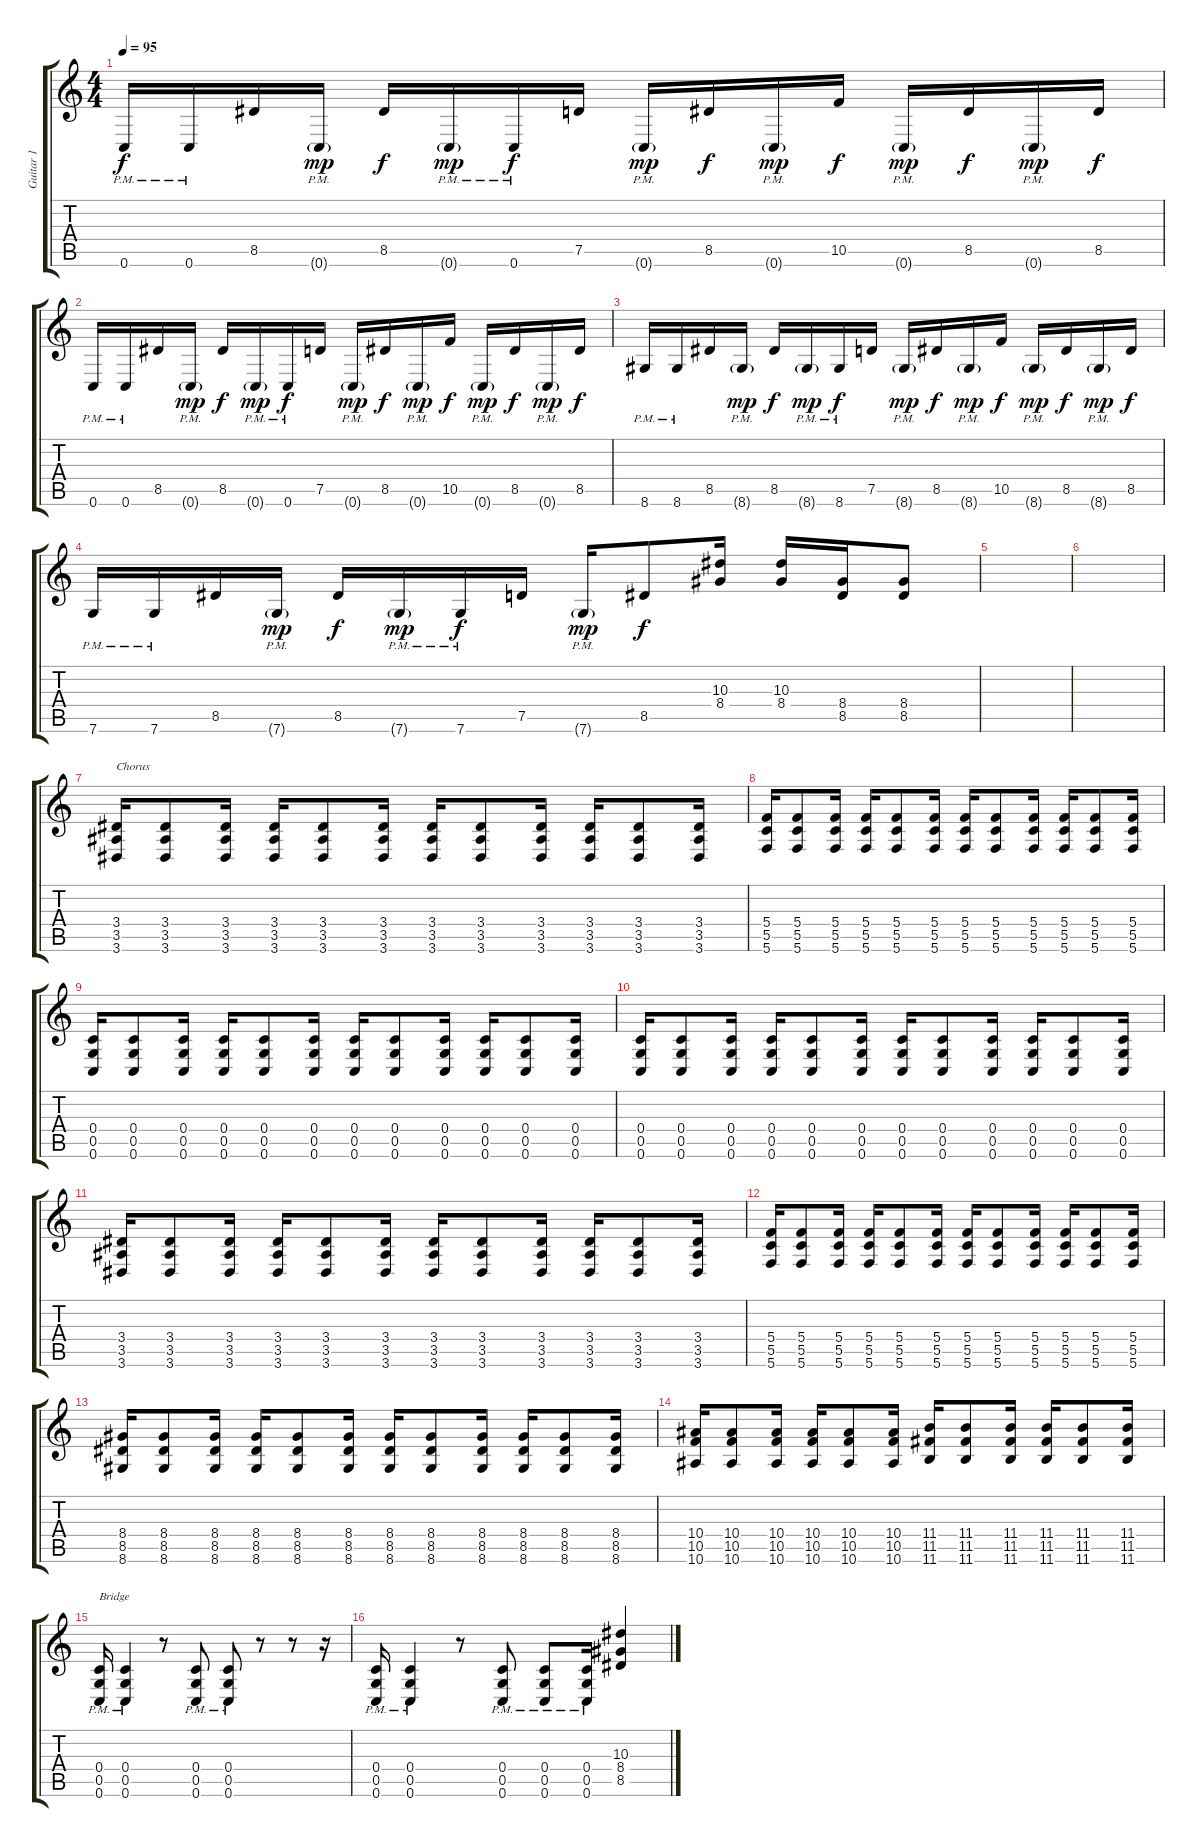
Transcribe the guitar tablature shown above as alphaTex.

\track ("Guitar 1" "Guitar 1") {instrument acousticguitarsteel}
\staff {score tabs}
\tuning (D4 A3 F3 C3 G2 C2) {hide}
\ts (4 4)
\tempo 95
\clef g2
\ks c
0.6{pm}.16{dy f} 0.6{pm}.16 8.5.16 0.6{g pm}.16{dy mp} 8.5.16{dy f} 0.6{g pm}.16{dy mp} 0.6{pm}.16{dy f} 7.5.16 0.6{g pm}.16{dy mp} 8.5.16{dy f} 0.6{g pm}.16{dy mp} 10.5.16{dy f} 0.6{g pm}.16{dy mp} 8.5.16{dy f} 0.6{g pm}.16{dy mp} 8.5.16{dy f} |
0.6{pm}.16 0.6{pm}.16 8.5.16 0.6{g pm}.16{dy mp} 8.5.16{dy f} 0.6{g pm}.16{dy mp} 0.6{pm}.16{dy f} 7.5.16 0.6{g pm}.16{dy mp} 8.5.16{dy f} 0.6{g pm}.16{dy mp} 10.5.16{dy f} 0.6{g pm}.16{dy mp} 8.5.16{dy f} 0.6{g pm}.16{dy mp} 8.5.16{dy f} |
8.6{pm}.16 8.6{pm}.16 8.5.16 8.6{g pm}.16{dy mp} 8.5.16{dy f} 8.6{g pm}.16{dy mp} 8.6{pm}.16{dy f} 7.5.16 8.6{g pm}.16{dy mp} 8.5.16{dy f} 8.6{g pm}.16{dy mp} 10.5.16{dy f} 8.6{g pm}.16{dy mp} 8.5.16{dy f} 8.6{g pm}.16{dy mp} 8.5.16{dy f} |
7.6{pm}.16 7.6{pm}.16 8.5.16 7.6{g pm}.16{dy mp} 8.5.16{dy f} 7.6{g pm}.16{dy mp} 7.6{pm}.16{dy f} 7.5.16 7.6{g pm}.16{dy mp} 8.5.8{dy f} (10.3 8.4).16 (10.3 8.4).16 (8.4 8.5).16 (8.4 8.5).8 |
|
|
(3.4 3.5 3.6).16{txt "Chorus"} (3.4 3.5 3.6).8 (3.4 3.5 3.6).16 (3.4 3.5 3.6).16 (3.4 3.5 3.6).8 (3.4 3.5 3.6).16 (3.4 3.5 3.6).16 (3.4 3.5 3.6).8 (3.4 3.5 3.6).16 (3.4 3.5 3.6).16 (3.4 3.5 3.6).8 (3.4 3.5 3.6).16 |
(5.4 5.5 5.6).16 (5.4 5.5 5.6).8 (5.4 5.5 5.6).16 (5.4 5.5 5.6).16 (5.4 5.5 5.6).8 (5.4 5.5 5.6).16 (5.4 5.5 5.6).16 (5.4 5.5 5.6).8 (5.4 5.5 5.6).16 (5.4 5.5 5.6).16 (5.4 5.5 5.6).8 (5.4 5.5 5.6).16 |
(0.4 0.5 0.6).16 (0.4 0.5 0.6).8 (0.4 0.5 0.6).16 (0.4 0.5 0.6).16 (0.4 0.5 0.6).8 (0.4 0.5 0.6).16 (0.4 0.5 0.6).16 (0.4 0.5 0.6).8 (0.4 0.5 0.6).16 (0.4 0.5 0.6).16 (0.4 0.5 0.6).8 (0.4 0.5 0.6).16 |
(0.4 0.5 0.6).16 (0.4 0.5 0.6).8 (0.4 0.5 0.6).16 (0.4 0.5 0.6).16 (0.4 0.5 0.6).8 (0.4 0.5 0.6).16 (0.4 0.5 0.6).16 (0.4 0.5 0.6).8 (0.4 0.5 0.6).16 (0.4 0.5 0.6).16 (0.4 0.5 0.6).8 (0.4 0.5 0.6).16 |
(3.4 3.5 3.6).16 (3.4 3.5 3.6).8 (3.4 3.5 3.6).16 (3.4 3.5 3.6).16 (3.4 3.5 3.6).8 (3.4 3.5 3.6).16 (3.4 3.5 3.6).16 (3.4 3.5 3.6).8 (3.4 3.5 3.6).16 (3.4 3.5 3.6).16 (3.4 3.5 3.6).8 (3.4 3.5 3.6).16 |
(5.4 5.5 5.6).16 (5.4 5.5 5.6).8 (5.4 5.5 5.6).16 (5.4 5.5 5.6).16 (5.4 5.5 5.6).8 (5.4 5.5 5.6).16 (5.4 5.5 5.6).16 (5.4 5.5 5.6).8 (5.4 5.5 5.6).16 (5.4 5.5 5.6).16 (5.4 5.5 5.6).8 (5.4 5.5 5.6).16 |
(8.4 8.5 8.6).16 (8.4 8.5 8.6).8 (8.4 8.5 8.6).16 (8.4 8.5 8.6).16 (8.4 8.5 8.6).8 (8.4 8.5 8.6).16 (8.4 8.5 8.6).16 (8.4 8.5 8.6).8 (8.4 8.5 8.6).16 (8.4 8.5 8.6).16 (8.4 8.5 8.6).8 (8.4 8.5 8.6).16 |
(10.4 10.5 10.6).16 (10.4 10.5 10.6).8 (10.4 10.5 10.6).16 (10.4 10.5 10.6).16 (10.4 10.5 10.6).8 (10.4 10.5 10.6).16 (11.4 11.5 11.6).16 (11.4 11.5 11.6).8 (11.4 11.5 11.6).16 (11.4 11.5 11.6).16 (11.4 11.5 11.6).8 (11.4 11.5 11.6).16 |
(0.4{pm} 0.5{pm} 0.6{pm}).16{txt "Bridge"} (0.4{pm} 0.5{pm} 0.6{pm}).4 r.8 (0.4{pm} 0.5{pm} 0.6{pm}).8 (0.4{pm} 0.5{pm} 0.6{pm}).8 r.8 r.8 r.16 |
(0.4{pm} 0.5{pm} 0.6{pm}).16 (0.4{pm} 0.5{pm} 0.6{pm}).4 r.8 (0.4{pm} 0.5{pm} 0.6{pm}).8 (0.4{pm} 0.5{pm} 0.6{pm}).8 (0.4{pm} 0.5{pm} 0.6{pm}).16 (10.3 8.4 8.5).4
